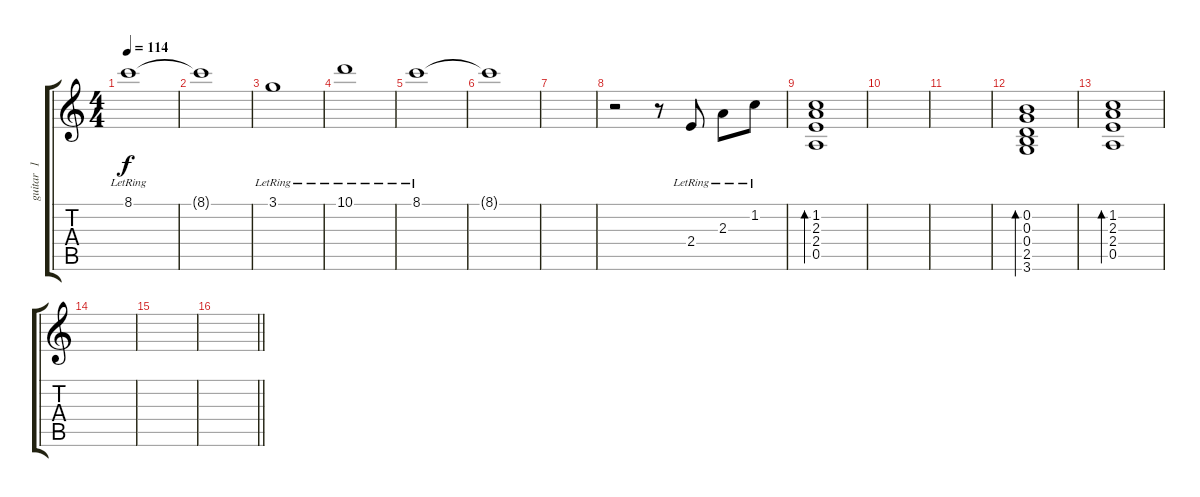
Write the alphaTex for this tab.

\track ("guitar  1" "guitar  1") {instrument electricguitarjazz}
\staff {score tabs}
\tuning (E4 B3 G3 D3 A2 E2) {hide}
\ts (4 4)
\tempo 114
\clef g2
\ks c
8.1{lr}.1{dy f volume 16 balance 0} |
8.1{t}.1 |
3.1{lr}.1 |
10.1{lr}.1 |
8.1{lr}.1 |
8.1{t}.1 |
|
r.2 r.8 2.4{lr}.8 2.3{lr}.8 1.2{lr}.8 |
(1.2 2.3 2.4 0.5).1{bd 120} |
|
|
(0.2 0.3 0.4 2.5 3.6).1{bd 120} |
(1.2 2.3 2.4 0.5).1{bd 120} |
|
|
\barLineRight lightlight
